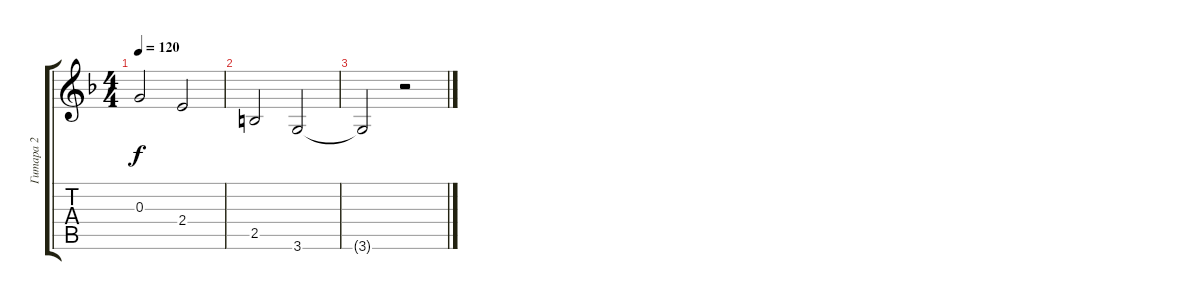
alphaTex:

\track ("Гитара 2" "Гитара 2") {instrument electricguitarjazz}
\staff {score tabs}
\tuning (E4 B3 G3 D3 A2 E2) {hide}
\ts (4 4)
\tempo 120
\clef g2
\ks f
0.3.2{dy f} 2.4.2 |
2.5.2 3.6.2 |
3.6{t}.2 r.2
